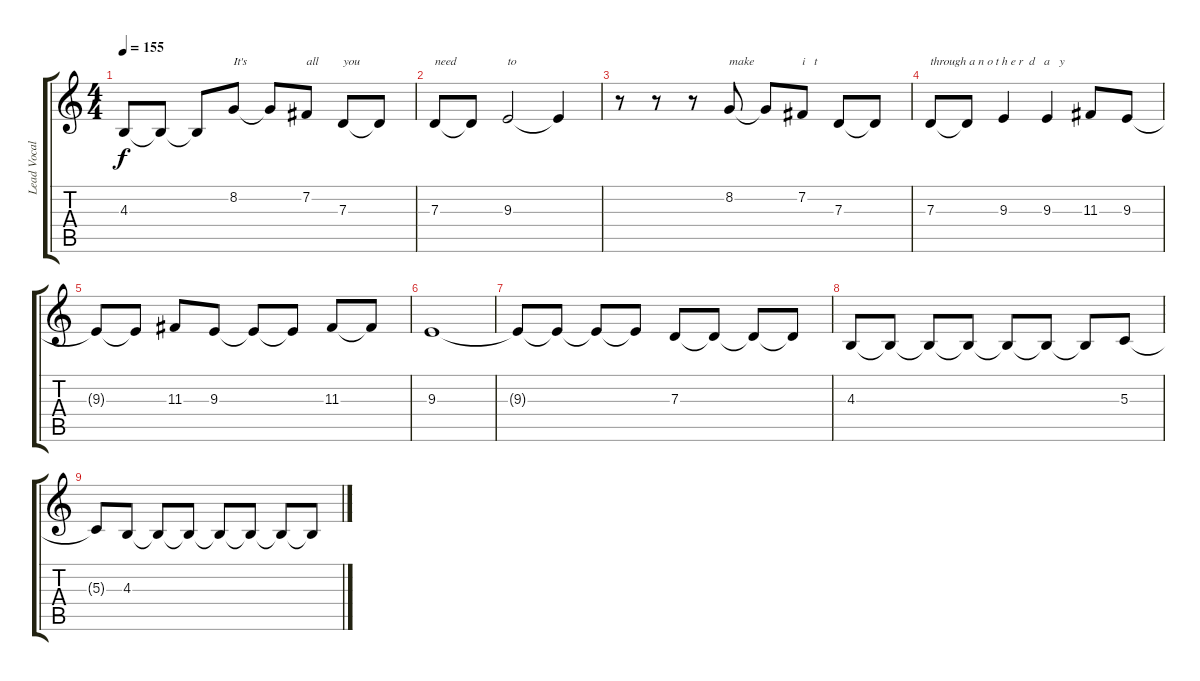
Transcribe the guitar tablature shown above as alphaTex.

\track ("Lead Vocal" "Lead Vocal") {instrument oboe}
\staff {score tabs}
\tuning (E4 B3 G3 D3 A2 E2) {hide}
\ts (4 4)
\tempo 155
\clef g2
\ks c
4.3{t}.8{dy f} 4.3{t}.8 4.3{t}.8 8.2.8{txt "It's"} 8.2{t}.8 7.2.8{txt "all"} 7.3.8{txt "you"} 7.3{t}.8 |
7.3.8{txt "need"} 7.3{t}.8 9.3.2{txt "to"} 9.3{t}.4 |
r.8 r.8 r.8 8.2.8{txt "make"} 8.2{t}.8 7.2.8{txt "i   t"} 7.3.8 7.3{t}.8 |
7.3.8{txt "through a n o t h e r  d   a   y"} 7.3{t}.8 9.3.4 9.3.4 11.3.8 9.3.8 |
9.3{t}.8 9.3{t}.8 11.3.8 9.3.8 9.3{t}.8 9.3{t}.8 11.3.8 11.3{t}.8 |
9.3.1 |
9.3{t}.8 9.3{t}.8 9.3{t}.8 9.3{t}.8 7.3.8 7.3{t}.8 7.3{t}.8 7.3{t}.8 |
4.3.8 4.3{t}.8 4.3{t}.8 4.3{t}.8 4.3{t}.8 4.3{t}.8 4.3{t}.8 5.3.8 |
5.3{t}.8 4.3.8 4.3{t}.8 4.3{t}.8 4.3{t}.8 4.3{t}.8 4.3{t}.8 4.3{t}.8
